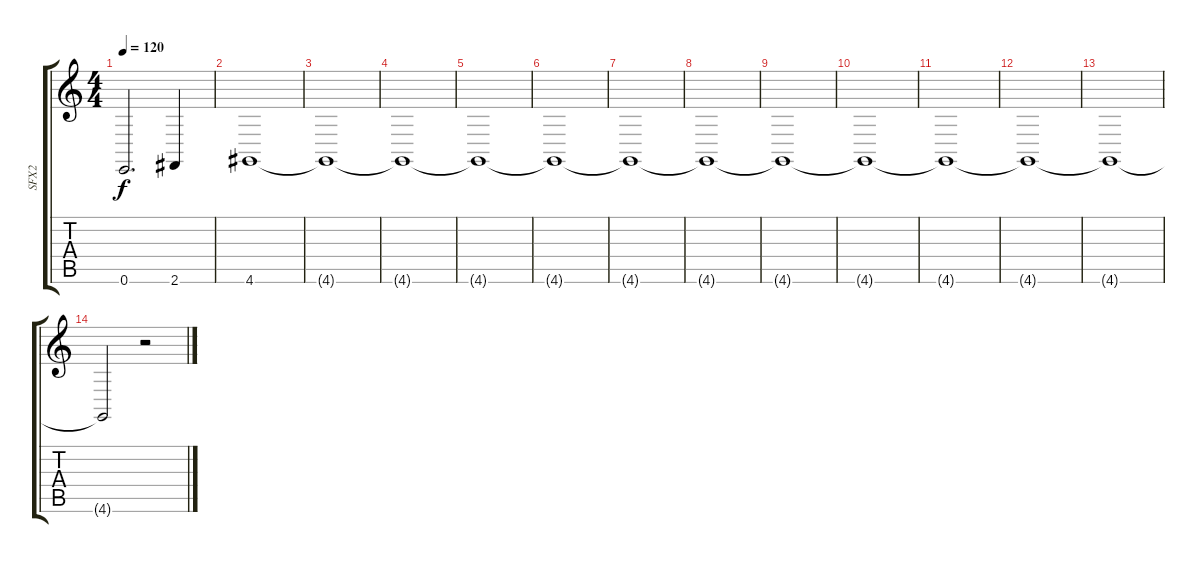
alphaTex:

\track ("SFX2" "SFX2") {instrument stringensemble2}
\staff {score tabs}
\tuning (E4 B3 G3 D3 A2 E2) {hide}
\ts (4 4)
\tempo 120
\clef g2
\ks c
0.6.2{d dy f} 2.6.4 |
4.6.1 |
4.6{t}.1 |
4.6{t}.1 |
4.6{t}.1 |
4.6{t}.1 |
4.6{t}.1 |
4.6{t}.1 |
4.6{t}.1 |
4.6{t}.1 |
4.6{t}.1 |
4.6{t}.1 |
4.6{t}.1 |
4.6{t}.2 r.2
